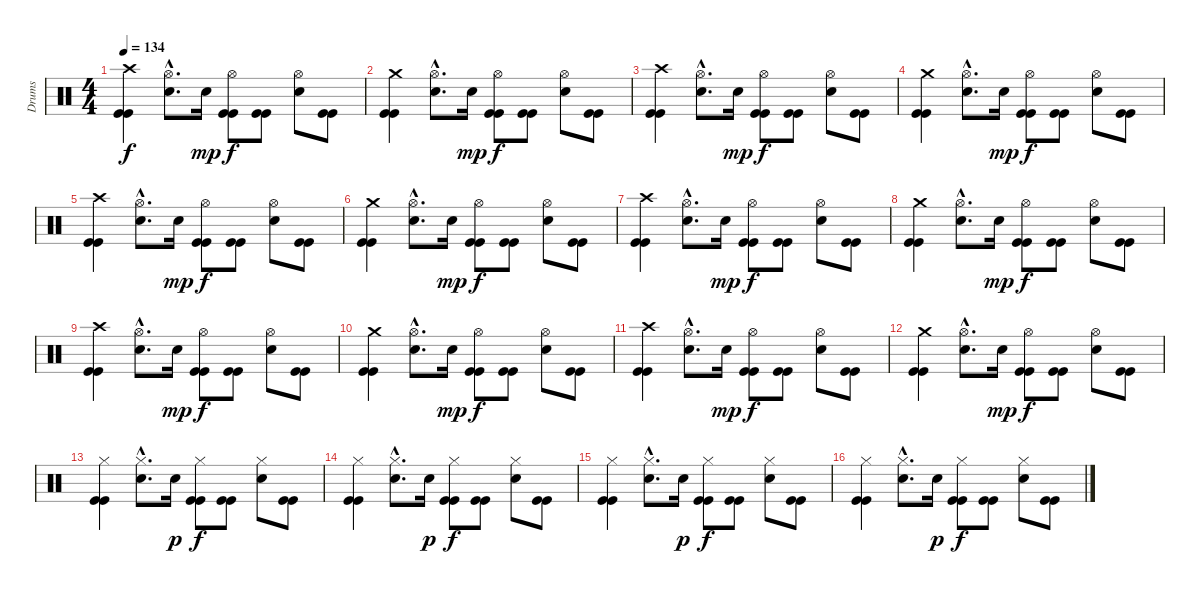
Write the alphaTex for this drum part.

\track ("Drums" "Drums") {instrument percussion}
\staff {score}
\articulation defaults
\ts (4 4)
\tempo 134
\clef neutral
\ks c
("Crash high (hit)" "Kick (hit)" "Kick (hit)").4{dy f} ("Hi-Hat (open)"{hac} "Electric Snare (hit)"{hac}).8{d} "Electric Snare (hit)".16{dy mp} ("Hi-Hat (open)" "Kick (hit)" "Kick (hit)").8{dy f} ("Kick (hit)" "Kick (hit)").8 ("Hi-Hat (open)" "Electric Snare (hit)").8 ("Kick (hit)" "Kick (hit)").8 |
("Crash medium (hit)" "Kick (hit)" "Kick (hit)").4 ("Hi-Hat (open)"{hac} "Electric Snare (hit)"{hac}).8{d} "Electric Snare (hit)".16{dy mp} ("Hi-Hat (open)" "Kick (hit)" "Kick (hit)").8{dy f} ("Kick (hit)" "Kick (hit)").8 ("Hi-Hat (open)" "Electric Snare (hit)").8 ("Kick (hit)" "Kick (hit)").8 |
("Crash high (hit)" "Kick (hit)" "Kick (hit)").4 ("Hi-Hat (open)"{hac} "Electric Snare (hit)"{hac}).8{d} "Electric Snare (hit)".16{dy mp} ("Hi-Hat (open)" "Kick (hit)" "Kick (hit)").8{dy f} ("Kick (hit)" "Kick (hit)").8 ("Hi-Hat (open)" "Electric Snare (hit)").8 ("Kick (hit)" "Kick (hit)").8 |
("Crash medium (hit)" "Kick (hit)" "Kick (hit)").4 ("Hi-Hat (open)"{hac} "Electric Snare (hit)"{hac}).8{d} "Electric Snare (hit)".16{dy mp} ("Hi-Hat (open)" "Kick (hit)" "Kick (hit)").8{dy f} ("Kick (hit)" "Kick (hit)").8 ("Hi-Hat (open)" "Electric Snare (hit)").8 ("Kick (hit)" "Kick (hit)").8 |
("Crash high (hit)" "Kick (hit)" "Kick (hit)").4 ("Hi-Hat (open)"{hac} "Electric Snare (hit)"{hac}).8{d} "Electric Snare (hit)".16{dy mp} ("Hi-Hat (open)" "Kick (hit)" "Kick (hit)").8{dy f} ("Kick (hit)" "Kick (hit)").8 ("Hi-Hat (open)" "Electric Snare (hit)").8 ("Kick (hit)" "Kick (hit)").8 |
("Crash medium (hit)" "Kick (hit)" "Kick (hit)").4 ("Hi-Hat (open)"{hac} "Electric Snare (hit)"{hac}).8{d} "Electric Snare (hit)".16{dy mp} ("Hi-Hat (open)" "Kick (hit)" "Kick (hit)").8{dy f} ("Kick (hit)" "Kick (hit)").8 ("Hi-Hat (open)" "Electric Snare (hit)").8 ("Kick (hit)" "Kick (hit)").8 |
("Crash high (hit)" "Kick (hit)" "Kick (hit)").4 ("Hi-Hat (open)"{hac} "Electric Snare (hit)"{hac}).8{d} "Electric Snare (hit)".16{dy mp} ("Hi-Hat (open)" "Kick (hit)" "Kick (hit)").8{dy f} ("Kick (hit)" "Kick (hit)").8 ("Hi-Hat (open)" "Electric Snare (hit)").8 ("Kick (hit)" "Kick (hit)").8 |
("Crash medium (hit)" "Kick (hit)" "Kick (hit)").4 ("Hi-Hat (open)"{hac} "Electric Snare (hit)"{hac}).8{d} "Electric Snare (hit)".16{dy mp} ("Hi-Hat (open)" "Kick (hit)" "Kick (hit)").8{dy f} ("Kick (hit)" "Kick (hit)").8 ("Hi-Hat (open)" "Electric Snare (hit)").8 ("Kick (hit)" "Kick (hit)").8 |
("Crash high (hit)" "Kick (hit)" "Kick (hit)").4 ("Hi-Hat (open)"{hac} "Electric Snare (hit)"{hac}).8{d} "Electric Snare (hit)".16{dy mp} ("Hi-Hat (open)" "Kick (hit)" "Kick (hit)").8{dy f} ("Kick (hit)" "Kick (hit)").8 ("Hi-Hat (open)" "Electric Snare (hit)").8 ("Kick (hit)" "Kick (hit)").8 |
("Crash medium (hit)" "Kick (hit)" "Kick (hit)").4 ("Hi-Hat (open)"{hac} "Electric Snare (hit)"{hac}).8{d} "Electric Snare (hit)".16{dy mp} ("Hi-Hat (open)" "Kick (hit)" "Kick (hit)").8{dy f} ("Kick (hit)" "Kick (hit)").8 ("Hi-Hat (open)" "Electric Snare (hit)").8 ("Kick (hit)" "Kick (hit)").8 |
("Crash high (hit)" "Kick (hit)" "Kick (hit)").4 ("Hi-Hat (open)"{hac} "Electric Snare (hit)"{hac}).8{d} "Electric Snare (hit)".16{dy mp} ("Hi-Hat (open)" "Kick (hit)" "Kick (hit)").8{dy f} ("Kick (hit)" "Kick (hit)").8 ("Hi-Hat (open)" "Electric Snare (hit)").8 ("Kick (hit)" "Kick (hit)").8 |
("Crash medium (hit)" "Kick (hit)" "Kick (hit)").4 ("Hi-Hat (open)"{hac} "Electric Snare (hit)"{hac}).8{d} "Electric Snare (hit)".16{dy mp} ("Hi-Hat (open)" "Kick (hit)" "Kick (hit)").8{dy f} ("Kick (hit)" "Kick (hit)").8 ("Hi-Hat (open)" "Electric Snare (hit)").8 ("Kick (hit)" "Kick (hit)").8 |
("Hi-Hat (closed)" "Kick (hit)" "Kick (hit)").4 ("Hi-Hat (closed)"{hac} "Electric Snare (hit)"{hac}).8{d} "Electric Snare (hit)".16{dy p} ("Hi-Hat (closed)" "Kick (hit)" "Kick (hit)").8{dy f} ("Kick (hit)" "Kick (hit)").8 ("Hi-Hat (closed)" "Electric Snare (hit)").8 ("Kick (hit)" "Kick (hit)").8 |
("Hi-Hat (closed)" "Kick (hit)" "Kick (hit)").4 ("Hi-Hat (closed)"{hac} "Electric Snare (hit)"{hac}).8{d} "Electric Snare (hit)".16{dy p} ("Hi-Hat (closed)" "Kick (hit)" "Kick (hit)").8{dy f} ("Kick (hit)" "Kick (hit)").8 ("Hi-Hat (closed)" "Electric Snare (hit)").8 ("Kick (hit)" "Kick (hit)").8 |
("Hi-Hat (closed)" "Kick (hit)" "Kick (hit)").4 ("Hi-Hat (closed)"{hac} "Electric Snare (hit)"{hac}).8{d} "Electric Snare (hit)".16{dy p} ("Hi-Hat (closed)" "Kick (hit)" "Kick (hit)").8{dy f} ("Kick (hit)" "Kick (hit)").8 ("Hi-Hat (closed)" "Electric Snare (hit)").8 ("Kick (hit)" "Kick (hit)").8 |
("Hi-Hat (closed)" "Kick (hit)" "Kick (hit)").4 ("Hi-Hat (closed)"{hac} "Electric Snare (hit)"{hac}).8{d} "Electric Snare (hit)".16{dy p} ("Hi-Hat (closed)" "Kick (hit)" "Kick (hit)").8{dy f} ("Kick (hit)" "Kick (hit)").8 ("Hi-Hat (closed)" "Electric Snare (hit)").8 ("Kick (hit)" "Kick (hit)").8
